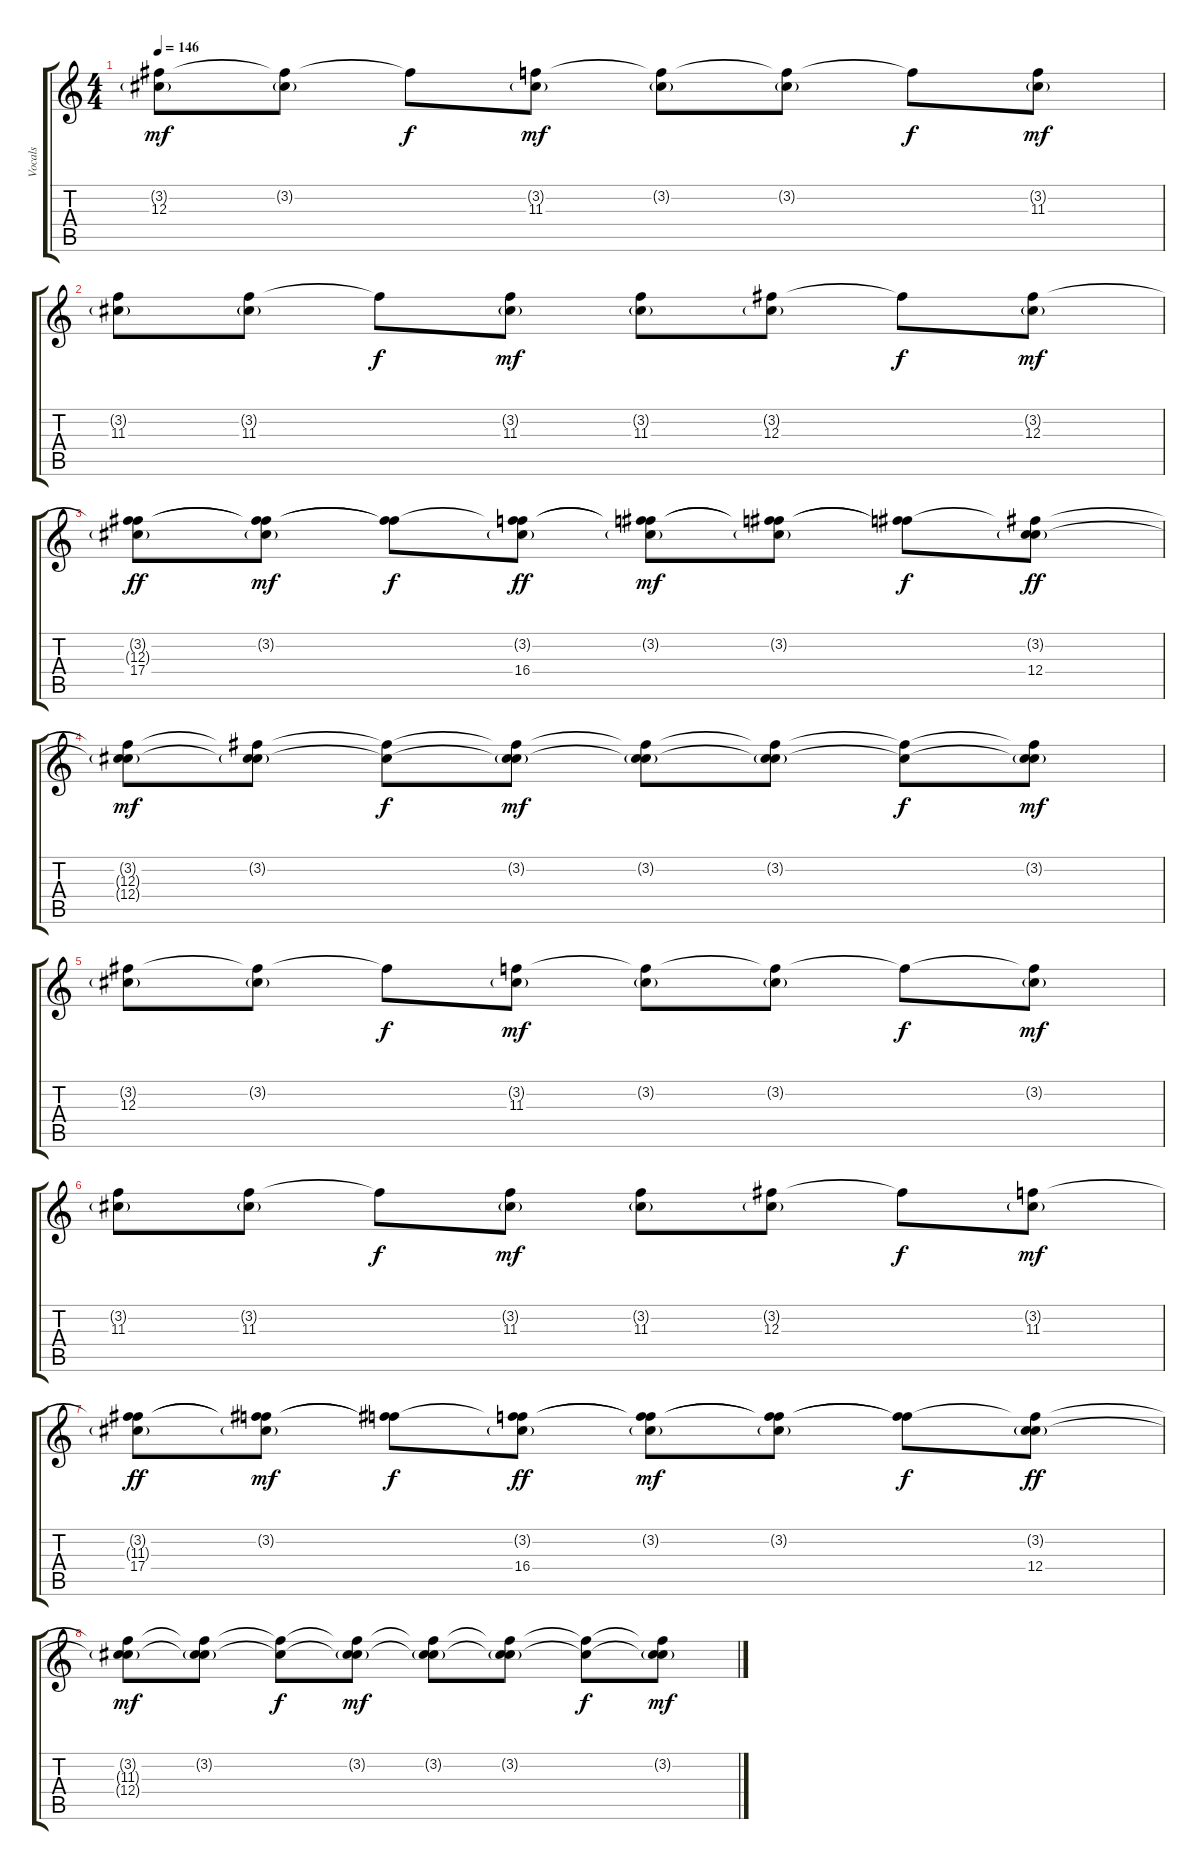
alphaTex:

\track ("Vocals" "Vocals") {instrument electricguitarclean}
\staff {score tabs}
\tuning (Eb4 Bb3 Gb3 Db3 Ab2 Db2) {hide}
\ts (4 4)
\tempo 146
\clef g2
\ks c
(3.2{g} 12.3).8{lyrics (0 "") lyrics (1 "") lyrics (2 "") lyrics (3 "") lyrics (4 "") dy mf} (3.2{g} 12.3{t}).8{lyrics (0 "") lyrics (1 "") lyrics (2 "") lyrics (3 "") lyrics (4 "")} 12.3{t}.8{lyrics (0 "") lyrics (1 "") lyrics (2 "") lyrics (3 "") lyrics (4 "") dy f} (3.2{g} 11.3).8{lyrics (0 "") lyrics (1 "") lyrics (2 "") lyrics (3 "") lyrics (4 "") dy mf} (3.2{g} 11.3{t}).8{lyrics (0 "") lyrics (1 "") lyrics (2 "") lyrics (3 "") lyrics (4 "")} (3.2{g} 11.3{t}).8{lyrics (0 "") lyrics (1 "") lyrics (2 "") lyrics (3 "") lyrics (4 "")} 11.3{t}.8{lyrics (0 "") lyrics (1 "") lyrics (2 "") lyrics (3 "") lyrics (4 "") dy f} (3.2{g} 11.3).8{lyrics (0 "") lyrics (1 "") lyrics (2 "") lyrics (3 "") lyrics (4 "") dy mf} |
(3.2{g} 11.3).8{lyrics (0 "") lyrics (1 "") lyrics (2 "") lyrics (3 "") lyrics (4 "")} (3.2{g} 11.3).8{lyrics (0 "") lyrics (1 "") lyrics (2 "") lyrics (3 "") lyrics (4 "")} 11.3{t}.8{lyrics (0 "") lyrics (1 "") lyrics (2 "") lyrics (3 "") lyrics (4 "") dy f} (3.2{g} 11.3).8{lyrics (0 "") lyrics (1 "") lyrics (2 "") lyrics (3 "") lyrics (4 "") dy mf} (3.2{g} 11.3).8{lyrics (0 "") lyrics (1 "") lyrics (2 "") lyrics (3 "") lyrics (4 "")} (3.2{g} 12.3).8{lyrics (0 "") lyrics (1 "") lyrics (2 "") lyrics (3 "") lyrics (4 "")} 12.3{t}.8{lyrics (0 "") lyrics (1 "") lyrics (2 "") lyrics (3 "") lyrics (4 "") dy f} (3.2{g} 12.3).8{lyrics (0 "") lyrics (1 "") lyrics (2 "") lyrics (3 "") lyrics (4 "") dy mf} |
(3.2{g} 12.3{t} 17.4).8{lyrics (0 "") lyrics (1 "") lyrics (2 "") lyrics (3 "") lyrics (4 "") dy ff} (3.2{g} 12.3{t} 17.4{t}).8{lyrics (0 "") lyrics (1 "") lyrics (2 "") lyrics (3 "") lyrics (4 "") dy mf} (12.3{t} 17.4{t}).8{lyrics (0 "") lyrics (1 "") lyrics (2 "") lyrics (3 "") lyrics (4 "") dy f} (3.2{g} 12.3{t} 16.4).8{lyrics (0 "") lyrics (1 "") lyrics (2 "") lyrics (3 "") lyrics (4 "") dy ff} (3.2{g} 12.3{t} 16.4{t}).8{lyrics (0 "") lyrics (1 "") lyrics (2 "") lyrics (3 "") lyrics (4 "") dy mf} (3.2{g} 12.3{t} 16.4{t}).8{lyrics (0 "") lyrics (1 "") lyrics (2 "") lyrics (3 "") lyrics (4 "")} (12.3{t} 16.4{t}).8{lyrics (0 "") lyrics (1 "") lyrics (2 "") lyrics (3 "") lyrics (4 "") dy f} (3.2{g} 12.3{t} 12.4).8{lyrics (0 "") lyrics (1 "") lyrics (2 "") lyrics (3 "") lyrics (4 "") dy ff} |
(3.2{g} 12.3{t} 12.4{t}).8{lyrics (0 "") lyrics (1 "") lyrics (2 "") lyrics (3 "") lyrics (4 "") dy mf} (3.2{g} 12.3{t} 12.4{t}).8{lyrics (0 "") lyrics (1 "") lyrics (2 "") lyrics (3 "") lyrics (4 "")} (12.3{t} 12.4{t}).8{lyrics (0 "") lyrics (1 "") lyrics (2 "") lyrics (3 "") lyrics (4 "") dy f} (3.2{g} 12.3{t} 12.4{t}).8{lyrics (0 "") lyrics (1 "") lyrics (2 "") lyrics (3 "") lyrics (4 "") dy mf} (3.2{g} 12.3{t} 12.4{t}).8{lyrics (0 "") lyrics (1 "") lyrics (2 "") lyrics (3 "") lyrics (4 "")} (3.2{g} 12.3{t} 12.4{t}).8{lyrics (0 "") lyrics (1 "") lyrics (2 "") lyrics (3 "") lyrics (4 "")} (12.3{t} 12.4{t}).8{lyrics (0 "") lyrics (1 "") lyrics (2 "") lyrics (3 "") lyrics (4 "") dy f} (3.2{g} 12.3{t} 12.4{t}).8{lyrics (0 "") lyrics (1 "") lyrics (2 "") lyrics (3 "") lyrics (4 "") dy mf} |
(3.2{g} 12.3).8{lyrics (0 "") lyrics (1 "") lyrics (2 "") lyrics (3 "") lyrics (4 "")} (3.2{g} 12.3{t}).8{lyrics (0 "") lyrics (1 "") lyrics (2 "") lyrics (3 "") lyrics (4 "")} 12.3{t}.8{lyrics (0 "") lyrics (1 "") lyrics (2 "") lyrics (3 "") lyrics (4 "") dy f} (3.2{g} 11.3).8{lyrics (0 "") lyrics (1 "") lyrics (2 "") lyrics (3 "") lyrics (4 "") dy mf} (3.2{g} 11.3{t}).8{lyrics (0 "") lyrics (1 "") lyrics (2 "") lyrics (3 "") lyrics (4 "")} (3.2{g} 11.3{t}).8{lyrics (0 "") lyrics (1 "") lyrics (2 "") lyrics (3 "") lyrics (4 "")} 11.3{t}.8{lyrics (0 "") lyrics (1 "") lyrics (2 "") lyrics (3 "") lyrics (4 "") dy f} (3.2{g} 11.3{t}).8{lyrics (0 "") lyrics (1 "") lyrics (2 "") lyrics (3 "") lyrics (4 "") dy mf} |
(3.2{g} 11.3).8{lyrics (0 "") lyrics (1 "") lyrics (2 "") lyrics (3 "") lyrics (4 "")} (3.2{g} 11.3).8{lyrics (0 "") lyrics (1 "") lyrics (2 "") lyrics (3 "") lyrics (4 "")} 11.3{t}.8{lyrics (0 "") lyrics (1 "") lyrics (2 "") lyrics (3 "") lyrics (4 "") dy f} (3.2{g} 11.3).8{lyrics (0 "") lyrics (1 "") lyrics (2 "") lyrics (3 "") lyrics (4 "") dy mf} (3.2{g} 11.3).8{lyrics (0 "") lyrics (1 "") lyrics (2 "") lyrics (3 "") lyrics (4 "")} (3.2{g} 12.3).8{lyrics (0 "") lyrics (1 "") lyrics (2 "") lyrics (3 "") lyrics (4 "")} 12.3{t}.8{lyrics (0 "") lyrics (1 "") lyrics (2 "") lyrics (3 "") lyrics (4 "") dy f} (3.2{g} 11.3).8{lyrics (0 "") lyrics (1 "") lyrics (2 "") lyrics (3 "") lyrics (4 "") dy mf} |
(3.2{g} 11.3{t} 17.4).8{lyrics (0 "") lyrics (1 "") lyrics (2 "") lyrics (3 "") lyrics (4 "") dy ff} (3.2{g} 11.3{t} 17.4{t}).8{lyrics (0 "") lyrics (1 "") lyrics (2 "") lyrics (3 "") lyrics (4 "") dy mf} (11.3{t} 17.4{t}).8{lyrics (0 "") lyrics (1 "") lyrics (2 "") lyrics (3 "") lyrics (4 "") dy f} (3.2{g} 11.3{t} 16.4).8{lyrics (0 "") lyrics (1 "") lyrics (2 "") lyrics (3 "") lyrics (4 "") dy ff} (3.2{g} 11.3{t} 16.4{t}).8{lyrics (0 "") lyrics (1 "") lyrics (2 "") lyrics (3 "") lyrics (4 "") dy mf} (3.2{g} 11.3{t} 16.4{t}).8{lyrics (0 "") lyrics (1 "") lyrics (2 "") lyrics (3 "") lyrics (4 "")} (11.3{t} 16.4{t}).8{lyrics (0 "") lyrics (1 "") lyrics (2 "") lyrics (3 "") lyrics (4 "") dy f} (3.2{g} 11.3{t} 12.4).8{lyrics (0 "") lyrics (1 "") lyrics (2 "") lyrics (3 "") lyrics (4 "") dy ff} |
(3.2{g} 11.3{t} 12.4{t}).8{lyrics (0 "") lyrics (1 "") lyrics (2 "") lyrics (3 "") lyrics (4 "") dy mf} (3.2{g} 11.3{t} 12.4{t}).8{lyrics (0 "") lyrics (1 "") lyrics (2 "") lyrics (3 "") lyrics (4 "")} (11.3{t} 12.4{t}).8{lyrics (0 "") lyrics (1 "") lyrics (2 "") lyrics (3 "") lyrics (4 "") dy f} (3.2{g} 11.3{t} 12.4{t}).8{lyrics (0 "") lyrics (1 "") lyrics (2 "") lyrics (3 "") lyrics (4 "") dy mf} (3.2{g} 11.3{t} 12.4{t}).8{lyrics (0 "") lyrics (1 "") lyrics (2 "") lyrics (3 "") lyrics (4 "")} (3.2{g} 11.3{t} 12.4{t}).8{lyrics (0 "") lyrics (1 "") lyrics (2 "") lyrics (3 "") lyrics (4 "")} (11.3{t} 12.4{t}).8{lyrics (0 "") lyrics (1 "") lyrics (2 "") lyrics (3 "") lyrics (4 "") dy f} (3.2{g} 11.3{t} 12.4{t}).8{lyrics (0 "") lyrics (1 "") lyrics (2 "") lyrics (3 "") lyrics (4 "") dy mf}
